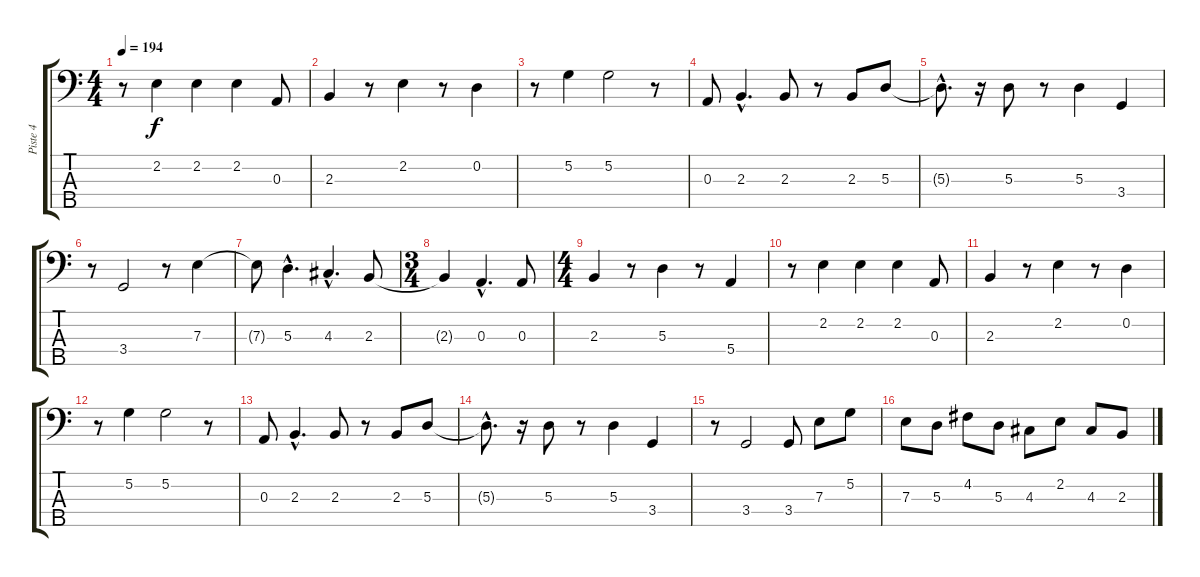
\track ("Piste 4" "Piste 4") {instrument electricbassfinger}
\staff {score tabs}
\tuning (G2 D2 A1 E1 B0) {hide}
\ts (4 4)
\tempo 194
\clef f4
\ks c
r.8{dy f} 2.2.4 2.2.4 2.2.4 0.3.8 |
2.3.4 r.8 2.2.4 r.8 0.2.4 |
r.8 5.2.4 5.2.2 r.8 |
0.3.8 2.3{hac}.4{d} 2.3.8 r.8 2.3.8 5.3.8 |
5.3{hac t}.8{d} r.16 5.3.8 r.8 5.3.4 3.4.4 |
r.8 3.4.2 r.8 7.3.4 |
7.3{t}.8 5.3{hac}.4{d} 4.3{hac}.4{d} 2.3.8 |
\ts (3 4)
2.3{t}.4 0.3{hac}.4{d} 0.3.8 |
\ts (4 4)
2.3.4 r.8 5.3.4 r.8 5.4.4 |
r.8 2.2.4 2.2.4 2.2.4 0.3.8 |
2.3.4 r.8 2.2.4 r.8 0.2.4 |
r.8 5.2.4 5.2.2 r.8 |
0.3.8 2.3{hac}.4{d} 2.3.8 r.8 2.3.8 5.3.8 |
5.3{hac t}.8{d} r.16 5.3.8 r.8 5.3.4 3.4.4 |
r.8 3.4.2 3.4.8 7.3.8 5.2.8 |
7.3.8 5.3.8 4.2.8 5.3.8 4.3.8 2.2.8 4.3.8 2.3.8
